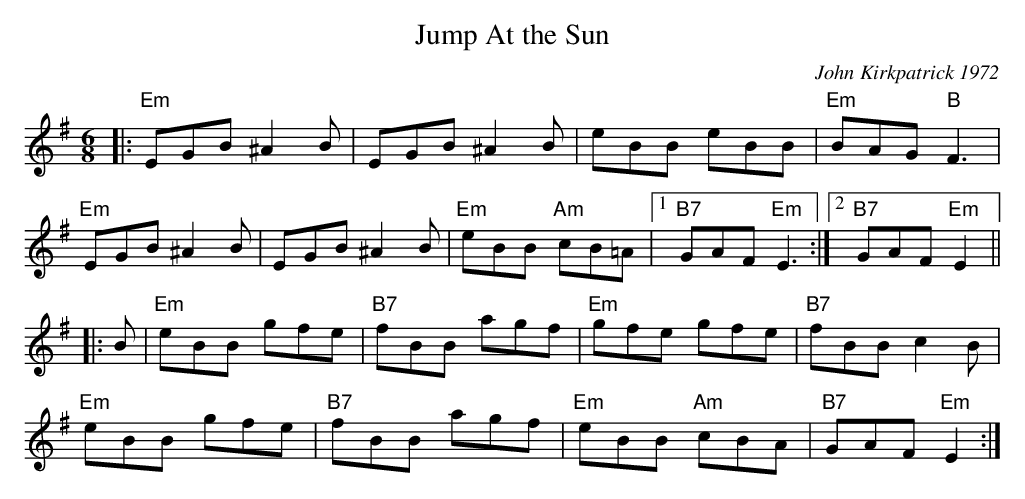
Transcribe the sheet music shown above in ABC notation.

X:1
T:Jump At the Sun
C:John Kirkpatrick 1972
M:6/8
K:Em
|:"Em"EGB ^A2B| EGB ^A2B| eBB eBB| "Em"BAG "B"F3|
"Em"EGB ^A2B| EGB ^A2B| "Em"eBB "Am"cB=A|1"B7"GAF "Em"E3:|2"B7"GAF "Em"E2||
|:B| "Em"eBB gfe| "B7"fBB agf| "Em"gfe gfe| "B7"fBB c2B|
"Em"eBB gfe| "B7"fBB agf| "Em"eBB "Am"cBA| "B7"GAF "Em"E2:|
